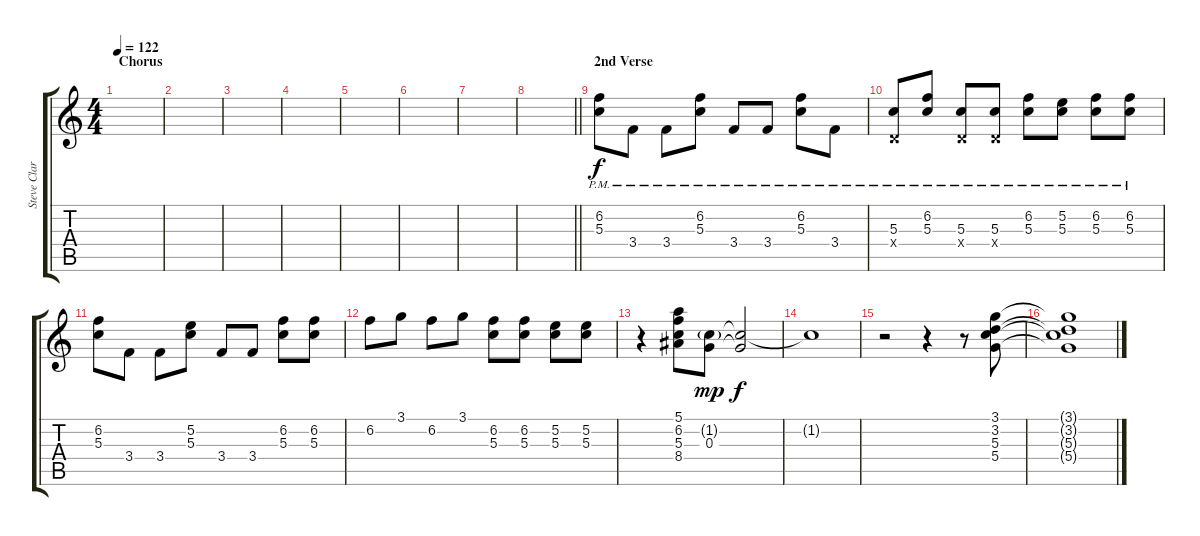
\track ("Steve Clark (Distortion Pedal)" "Steve Clar") {instrument electricguitarclean}
\staff {score tabs}
\tuning (E4 B3 G3 D3 A2 E2) {hide}
\ts (4 4)
\section ("" "Chorus")
\tempo 122
\clef g2
\ks c
|
|
|
|
|
|
|
\barLineRight lightlight
|
\section ("" "2nd Verse")
(6.2{pm} 5.3{pm}).8 3.4{pm}.8 3.4{pm}.8 (6.2{pm} 5.3{pm}).8 3.4{pm}.8 3.4{pm}.8 (6.2{pm} 5.3{pm}).8 3.4{pm}.8 |
(5.3{pm} 0.4{x}).8 (6.2{pm} 5.3{pm}).8 (5.3{pm} 0.4{x}).8 (5.3{pm} 0.4{x}).8 (6.2{pm} 5.3{pm}).8 (5.2{pm} 5.3{pm}).8 (6.2{pm} 5.3{pm}).8 (6.2{pm} 5.3{pm}).8 |
(6.2 5.3).8 3.4.8 3.4.8 (5.2 5.3).8 3.4.8 3.4.8 (6.2 5.3).8 (6.2 5.3).8 |
6.2.8 3.1.8 6.2.8 3.1.8 (6.2 5.3).8 (6.2 5.3).8 (5.2 5.3).8 (5.2 5.3).8 |
r.4 (5.1 6.2 5.3 8.4).8 (1.2{g} 0.3).8{dy mp} (1.2{t} 0.3{t}).2{dy f} |
1.2{t}.1 |
r.2 r.4 r.8 (3.1 3.2 5.3 5.4).8 |
(3.1{t} 3.2{t} 5.3{t} 5.4{t}).1
